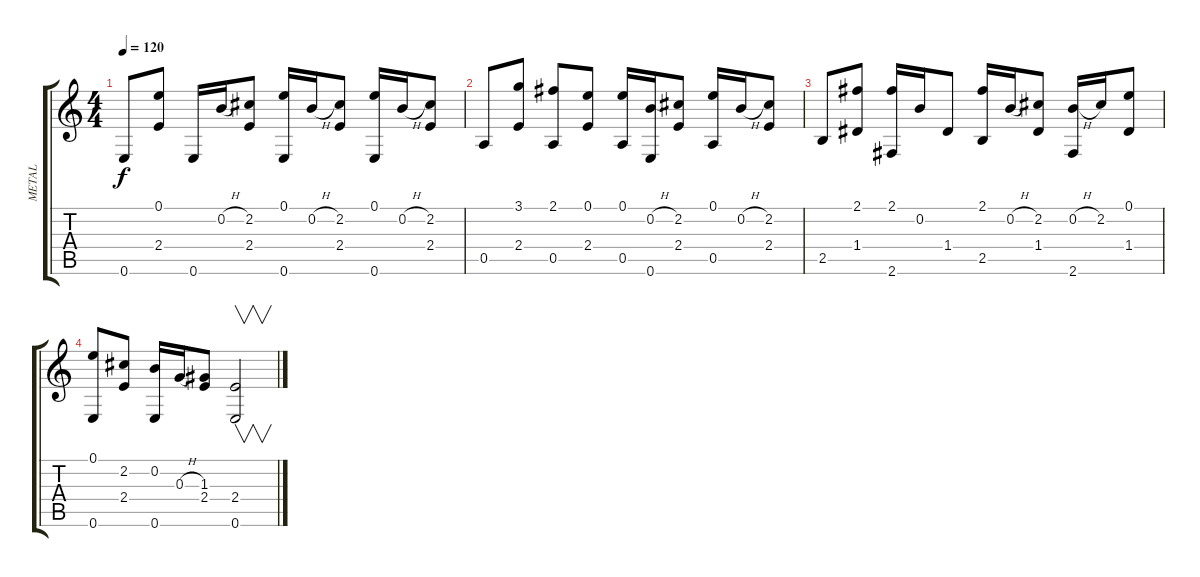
\track ("METAL" "METAL") {instrument acousticguitarsteel}
\staff {score tabs}
\tuning (E4 B3 G3 D3 A2 E2) {hide}
\ts (4 4)
\tempo 120
\clef g2
\ks c
0.6.8{dy f instrument acousticguitarsteel} (0.1 2.4).8 0.6.16 0.2{h}.16 (2.2 2.4).8 (0.1 0.6).16 0.2{h}.16 (2.2 2.4).8 (0.1 0.6).16 0.2{h}.16 (2.2 2.4).8 |
0.5.8 (3.1 2.4).8 (2.1 0.5).8 (0.1 2.4).8 (0.1 0.5).16 (0.2{h} 0.6).16 (2.2 2.4).8 (0.1 0.5).16 0.2{h}.16 (2.2 2.4).8 |
2.5.8 (2.1 1.4).8 (2.1 2.6).16 0.2.16 1.4.8 (2.1 2.5).16 0.2{h}.16 (2.2 1.4).8 (0.2{h} 2.6).16 2.2.16 (0.1 1.4).8 |
(0.1 0.6).8 (2.2 2.4).8 (0.2 0.6).16 0.3{h}.16 (1.3 2.4).8 (2.4 0.6).2{v}
